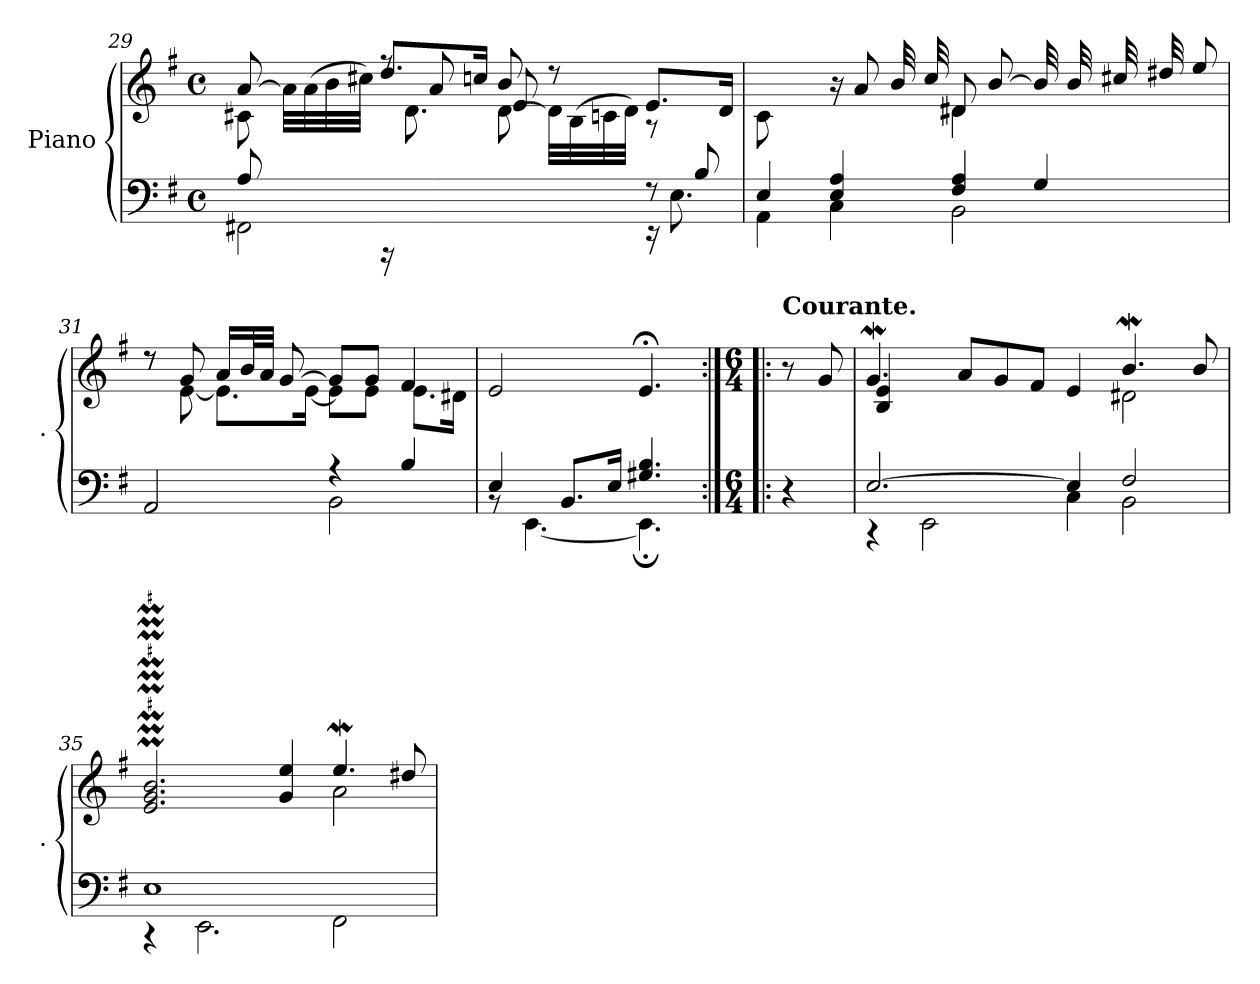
**kern	**kern
*part1	*part1
*staff2	*staff1
*I"Piano	*
*I'.	*
*clefF4	*clefG2
*k[f#]	*k[f#]
*M4/4	*M4/4
*met(c)	*met(c)
=29	=29
*^	*^
*	*^	*	*^
*	*	*	*	*	*^
*	*	*	*	*	*	*^
8A/	2FF#X\	2.ryy	[8a/	8c#X\	2ryy	2.ryy	8ryy
8ryy	.	.	8rddyy	8ryy	.	.	32a\LLL]
.	.	.	.	.	.	.	(>32a\
.	.	.	.	.	.	.	32b\
.	.	.	.	.	.	.	32cc#X\JJJ)
16rAAA	.	.	8.dd/L	8rff	.	.	16ryy
4..ryy	.	.	.	.	.	.	8.d\
.	.	.	.	8a/	.	.	.
.	.	.	16cc/Jk	.	.	.	.
.	2ryy	.	8b/	2ryy	8e/	.	[8d\
.	.	.	8r	.	4.ryy	.	32d\LLL]
.	.	.	.	.	.	.	(>32B\
.	.	.	.	.	.	.	32c\
.	.	.	.	.	.	.	32d\JJJ)
8rF	.	16rEE	8.e/L	.	.	8r	4ryy
.	.	8.E\	.	.	.	.	.
8B/	.	.	.	.	.	8ryy	.
.	.	.	16d/Jk	.	.	.	.
*	*	*	*	*v	*v	*v	*v
=30	=30	=30	=30	=30
8ryy	4E/	4AA\	8c\L	2ryy
8A/J	.	.	8ryy	.
2.ryy	4E/ 4A/	4C\	16r	.
.	.	.	8a/L	.
.	.	.	32b/LL	.
.	.	.	32cc/JJJ	.
.	4F#/ 4A/	2BB\	8d#X/L	4d#\
.	.	.	[8b/J	.
.	4G/	.	32b/LLL]	4ryy
.	.	.	32b/	.
.	.	.	32cc#X/	.
.	.	.	32dd#X/JJJ	.
.	.	.	8ee/	.
*	*v	*v	*	*
=31	=31	=31	=31
2AA/	2ryy	8r	8rdd
.	.	8g/	[8e\
.	.	16a/LL	8.e\L]
.	.	32b/L	.
.	.	32a/JJJ	.
.	.	[8g/	.
.	.	.	[16e\Jk
4r	2BB\	8g/L]	8e\L]
.	.	8g/J	8e\J
4B/	.	4f#/	8.e\L
.	.	.	16d#X\Jk
*	*	*v	*v
=32	=32	=32
4E/	8rBB	2e/
.	[4.EE\	.
8.BB/L	.	.
16E/Jk	.	.
4.G#X/ 4.B/	4.EE;\]	4.e;</
*v	*v	*
=33:|!|:	=33:|!|:
*M6/4	*M6/4
*	*MM140
*^	*
!	!	!LO:TX:a:B:t=Courante.
*v	*v	*
4r	8r
.	8g/
=34	=34
*^	*^
[2.E/	4r	4.gw/	4B/ 4e/
.	2EE\	.	2.ryy
.	.	8a/L	.
.	.	8g/	.
.	.	8f#/J	.
4E/]	4C\	4e/	.
2F#/	2BB\	4.bW/	2d#X\
.	.	8b/	.
=35	=35	=35	=35
1E	4r	2.e/M 2.g/M 2.b/M	1ryy
.	2.EE\	.	.
.	.	4g/ 4ee/	.
2FF#\	2ryy	4.eeW/	2a\
.	.	8dd#X/	.
*v	*v	*	*
*	*v	*v
=	=
*-	*-
